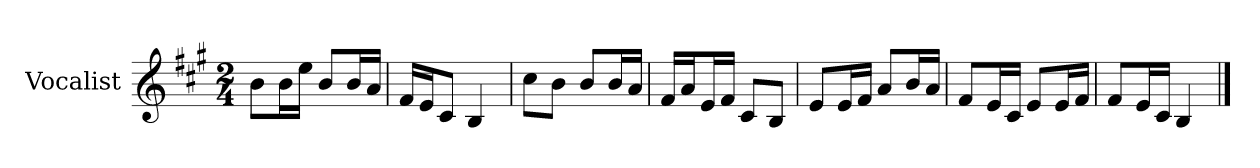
**kern
*part1
*staff1
*I"Vocalist
*k[f#c#g#]
*A:
*M2/4
=
8bL
16bL
16eeJJ
8bL
16bL
16aJJ
=1
16f#LL
16eJ
8c#J
4B
=2
8cc#L
8bJ
8bL
16bL
16aJJ
=3
16f#LL
16aJ
16eL
16f#JJ
8c#L
8BJ
=4
8eL
16eL
16f#JJ
8aL
16bL
16aJJ
=5
8f#L
16eL
16c#JJ
8eL
16eL
16f#JJ
=6
8f#L
16eL
16c#JJ
4B
==
*-
